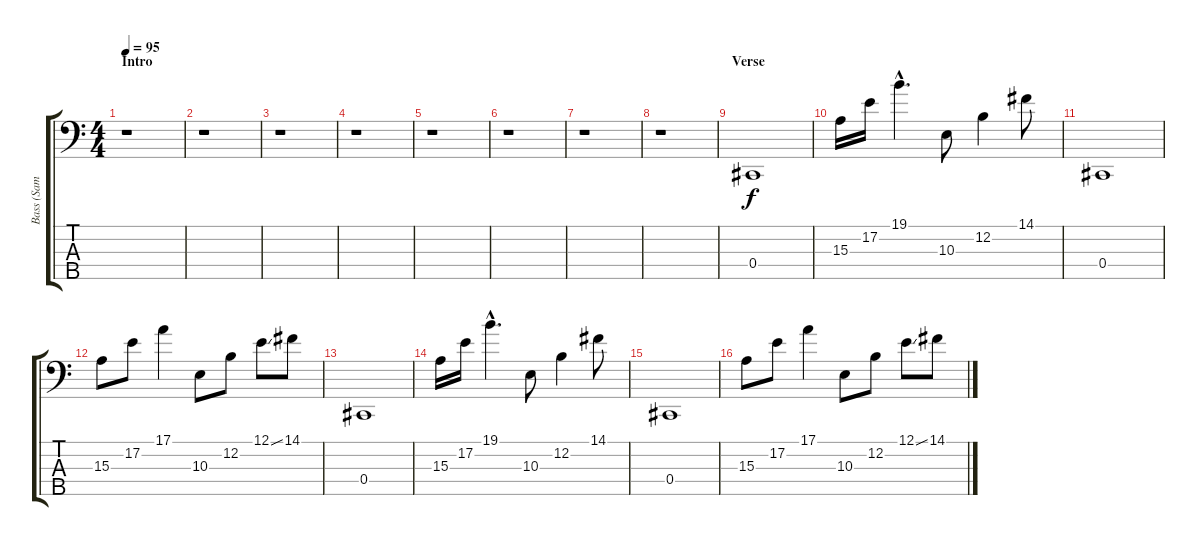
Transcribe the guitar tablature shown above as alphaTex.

\track ("Bass (Sam Rivers)" "Bass (Sam ") {instrument electricbassfinger}
\staff {score tabs}
\tuning (E2 B1 Gb1 Db1 Ab0) {hide}
\ts (4 4)
\section ("" "Intro")
\tempo 95
\clef f4
\ks c
r.1{dy f instrument electricbassfinger} |
r.1 |
r.1 |
r.1 |
r.1 |
r.1 |
r.1 |
r.1 |
\section ("" "Verse")
0.4.1 |
15.3.16 17.2.16 19.1{hac}.4{d} 10.3.8 12.2.4 14.1.8 |
0.4.1 |
15.3.8 17.2.8 17.1.4 10.3.8 12.2.8 12.1{ss}.8 14.1.8 |
0.4.1 |
15.3.16 17.2.16 19.1{hac}.4{d} 10.3.8 12.2.4 14.1.8 |
0.4.1 |
15.3.8 17.2.8 17.1.4 10.3.8 12.2.8 12.1{ss}.8 14.1.8
